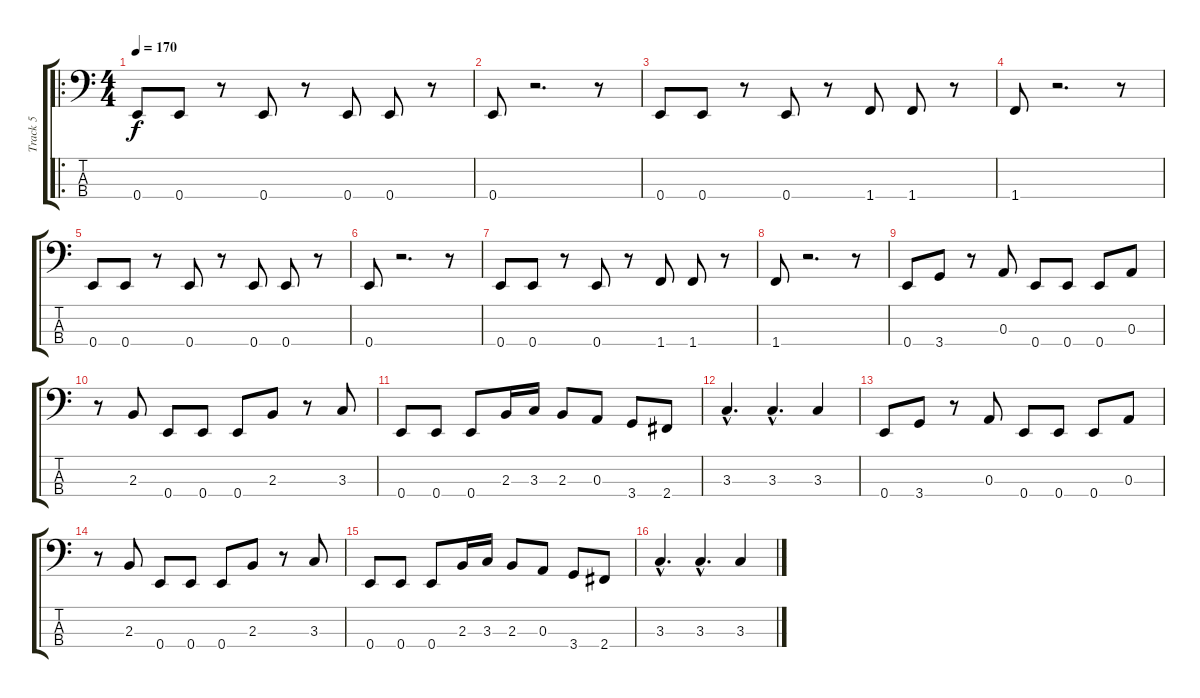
\track ("Track 5" "Track 5") {instrument electricbasspick}
\staff {score tabs}
\tuning (G2 D2 A1 E1) {hide}
\ro
\ts (4 4)
\tempo 170
\clef f4
\ks c
0.4.8{dy f instrument electricbasspick} 0.4.8 r.8 0.4.8 r.8 0.4.8 0.4.8 r.8 |
0.4.8 r.2{d} r.8 |
0.4.8 0.4.8 r.8 0.4.8 r.8 1.4.8 1.4.8 r.8 |
1.4.8 r.2{d} r.8 |
0.4.8 0.4.8 r.8 0.4.8 r.8 0.4.8 0.4.8 r.8 |
0.4.8 r.2{d} r.8 |
0.4.8 0.4.8 r.8 0.4.8 r.8 1.4.8 1.4.8 r.8 |
1.4.8 r.2{d} r.8 |
0.4.8 3.4.8 r.8 0.3.8 0.4.8 0.4.8 0.4.8 0.3.8 |
r.8 2.3.8 0.4.8 0.4.8 0.4.8 2.3.8 r.8 3.3.8 |
0.4.8 0.4.8 0.4.8 2.3.16 3.3.16 2.3.8 0.3.8 3.4.8 2.4.8 |
3.3{hac}.4{d} 3.3{hac}.4{d} 3.3.4 |
0.4.8 3.4.8 r.8 0.3.8 0.4.8 0.4.8 0.4.8 0.3.8 |
r.8 2.3.8 0.4.8 0.4.8 0.4.8 2.3.8 r.8 3.3.8 |
0.4.8 0.4.8 0.4.8 2.3.16 3.3.16 2.3.8 0.3.8 3.4.8 2.4.8 |
3.3{hac}.4{d} 3.3{hac}.4{d} 3.3.4
